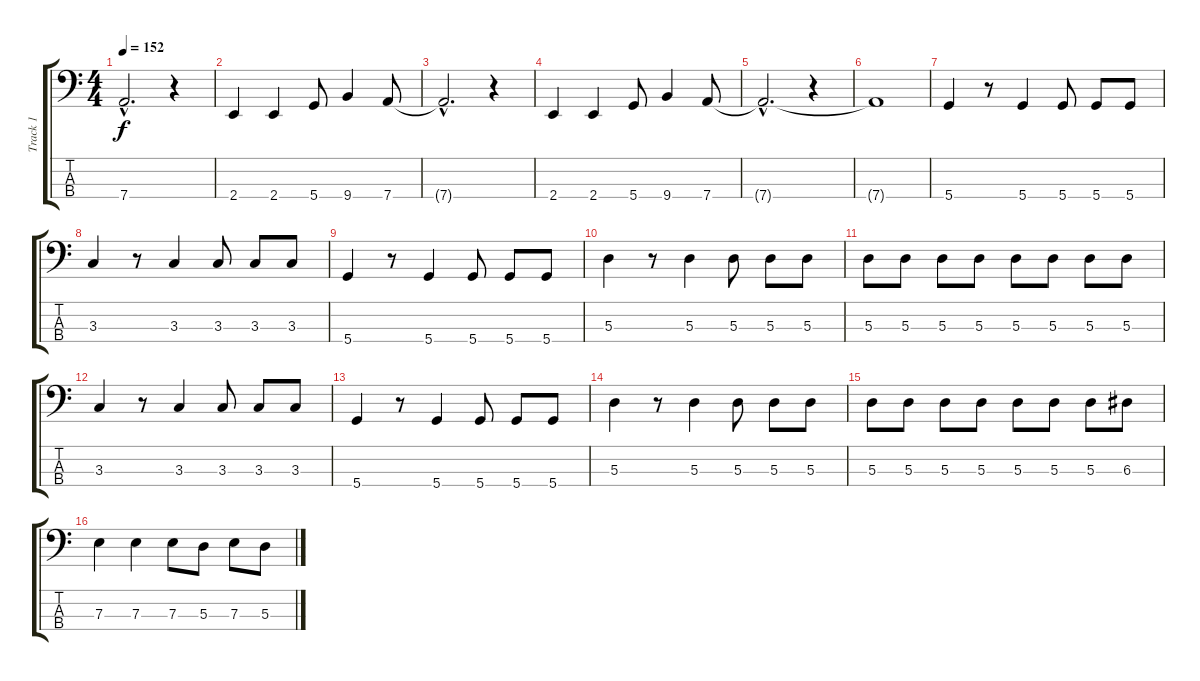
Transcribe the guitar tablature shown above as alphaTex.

\track ("Track 1" "Track 1") {instrument electricbasspick}
\staff {score tabs}
\tuning (G2 D2 A1 D1) {hide}
\ts (4 4)
\tempo 152
\clef f4
\ks c
7.4{hac t}.2{d dy f} r.4 |
2.4.4 2.4.4 5.4.8 9.4.4 7.4.8 |
7.4{hac t}.2{d} r.4 |
2.4.4 2.4.4 5.4.8 9.4.4 7.4.8 |
7.4{hac t}.2{d} r.4 |
7.4{t}.1 |
5.4.4 r.8 5.4.4 5.4.8 5.4.8 5.4.8 |
3.3.4 r.8 3.3.4 3.3.8 3.3.8 3.3.8 |
5.4.4 r.8 5.4.4 5.4.8 5.4.8 5.4.8 |
5.3.4 r.8 5.3.4 5.3.8 5.3.8 5.3.8 |
5.3.8 5.3.8 5.3.8 5.3.8 5.3.8 5.3.8 5.3.8 5.3.8 |
3.3.4 r.8 3.3.4 3.3.8 3.3.8 3.3.8 |
5.4.4 r.8 5.4.4 5.4.8 5.4.8 5.4.8 |
5.3.4 r.8 5.3.4 5.3.8 5.3.8 5.3.8 |
5.3.8 5.3.8 5.3.8 5.3.8 5.3.8 5.3.8 5.3.8 6.3.8 |
7.3.4 7.3.4 7.3.8 5.3.8 7.3.8 5.3.8
